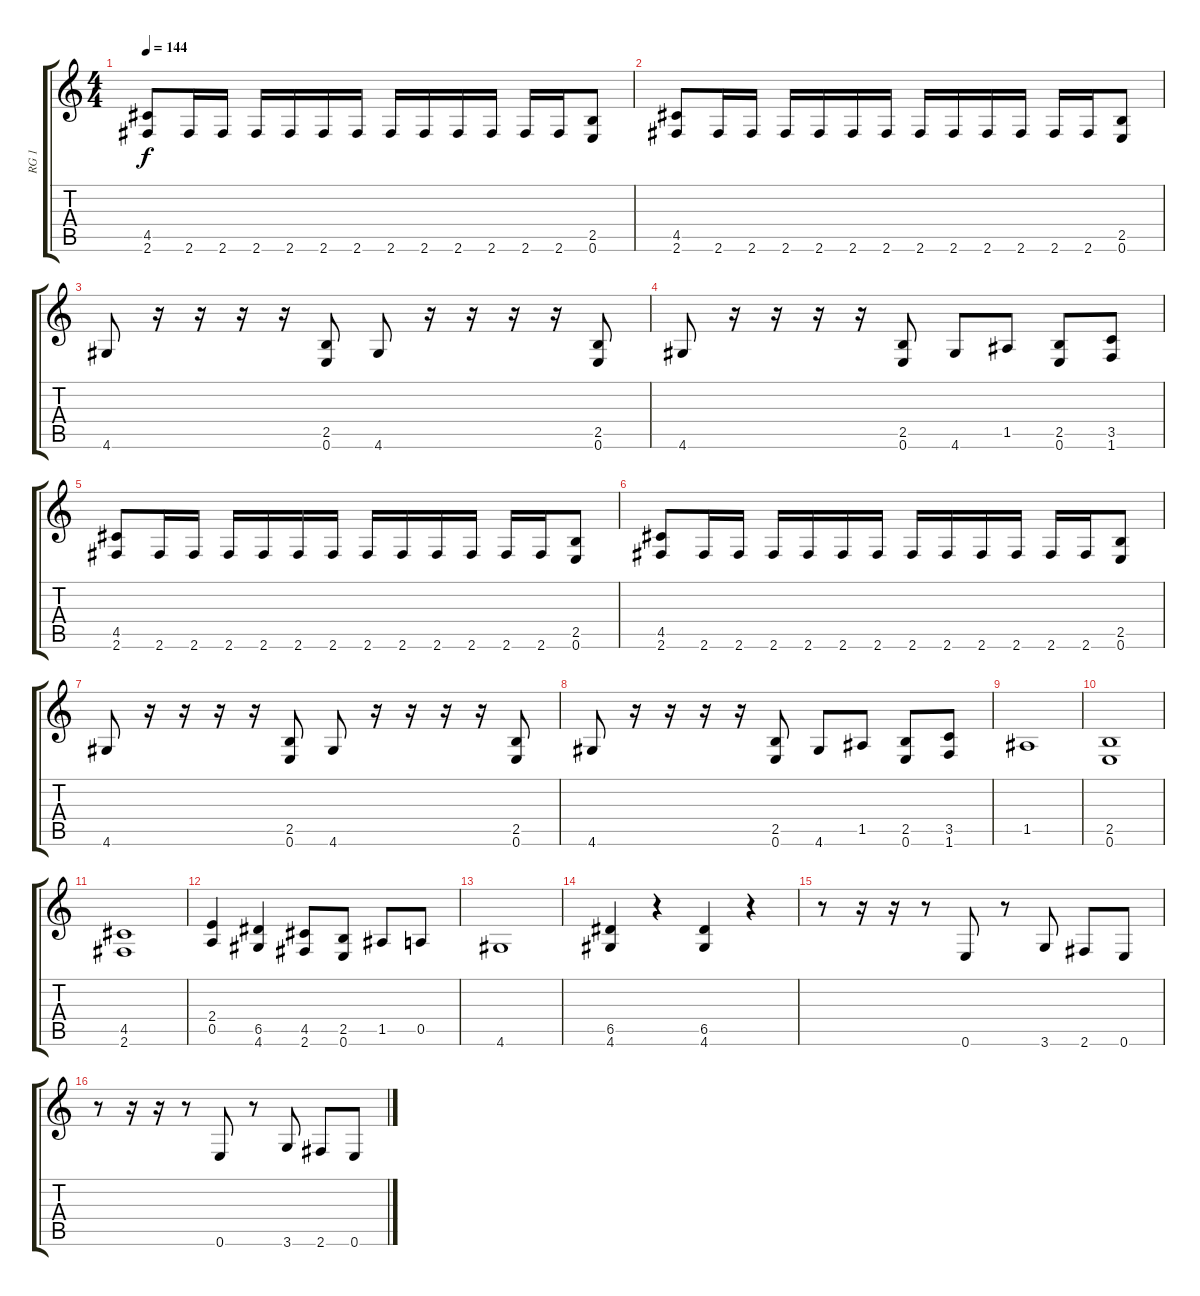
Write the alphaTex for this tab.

\track ("RG 1" "RG 1") {instrument distortionguitar}
\staff {score tabs}
\tuning (E4 B3 G3 D3 A2 E2) {hide}
\ts (4 4)
\tempo 144
\clef g2
\ks c
(4.5 2.6).8{dy f} 2.6.16 2.6.16 2.6.16 2.6.16 2.6.16 2.6.16 2.6.16 2.6.16 2.6.16 2.6.16 2.6.16 2.6.16 (2.5 0.6).8 |
(4.5 2.6).8 2.6.16 2.6.16 2.6.16 2.6.16 2.6.16 2.6.16 2.6.16 2.6.16 2.6.16 2.6.16 2.6.16 2.6.16 (2.5 0.6).8 |
4.6.8 r.16 r.16 r.16 r.16 (2.5 0.6).8 4.6.8 r.16 r.16 r.16 r.16 (2.5 0.6).8 |
4.6.8 r.16 r.16 r.16 r.16 (2.5 0.6).8 4.6.8 1.5.8 (2.5 0.6).8 (3.5 1.6).8 |
(4.5 2.6).8 2.6.16 2.6.16 2.6.16 2.6.16 2.6.16 2.6.16 2.6.16 2.6.16 2.6.16 2.6.16 2.6.16 2.6.16 (2.5 0.6).8 |
(4.5 2.6).8 2.6.16 2.6.16 2.6.16 2.6.16 2.6.16 2.6.16 2.6.16 2.6.16 2.6.16 2.6.16 2.6.16 2.6.16 (2.5 0.6).8 |
4.6.8 r.16 r.16 r.16 r.16 (2.5 0.6).8 4.6.8 r.16 r.16 r.16 r.16 (2.5 0.6).8 |
4.6.8 r.16 r.16 r.16 r.16 (2.5 0.6).8 4.6.8 1.5.8 (2.5 0.6).8 (3.5 1.6).8 |
1.5.1 |
(2.5 0.6).1 |
(4.5 2.6).1 |
(2.4 0.5).4 (6.5 4.6).4 (4.5 2.6).8 (2.5 0.6).8 1.5.8 0.5.8 |
4.6.1 |
(6.5 4.6).4 r.4 (6.5 4.6).4 r.4 |
r.8 r.16 r.16 r.8 0.6.8 r.8 3.6.8 2.6.8 0.6.8 |
r.8 r.16 r.16 r.8 0.6.8 r.8 3.6.8 2.6.8 0.6.8
